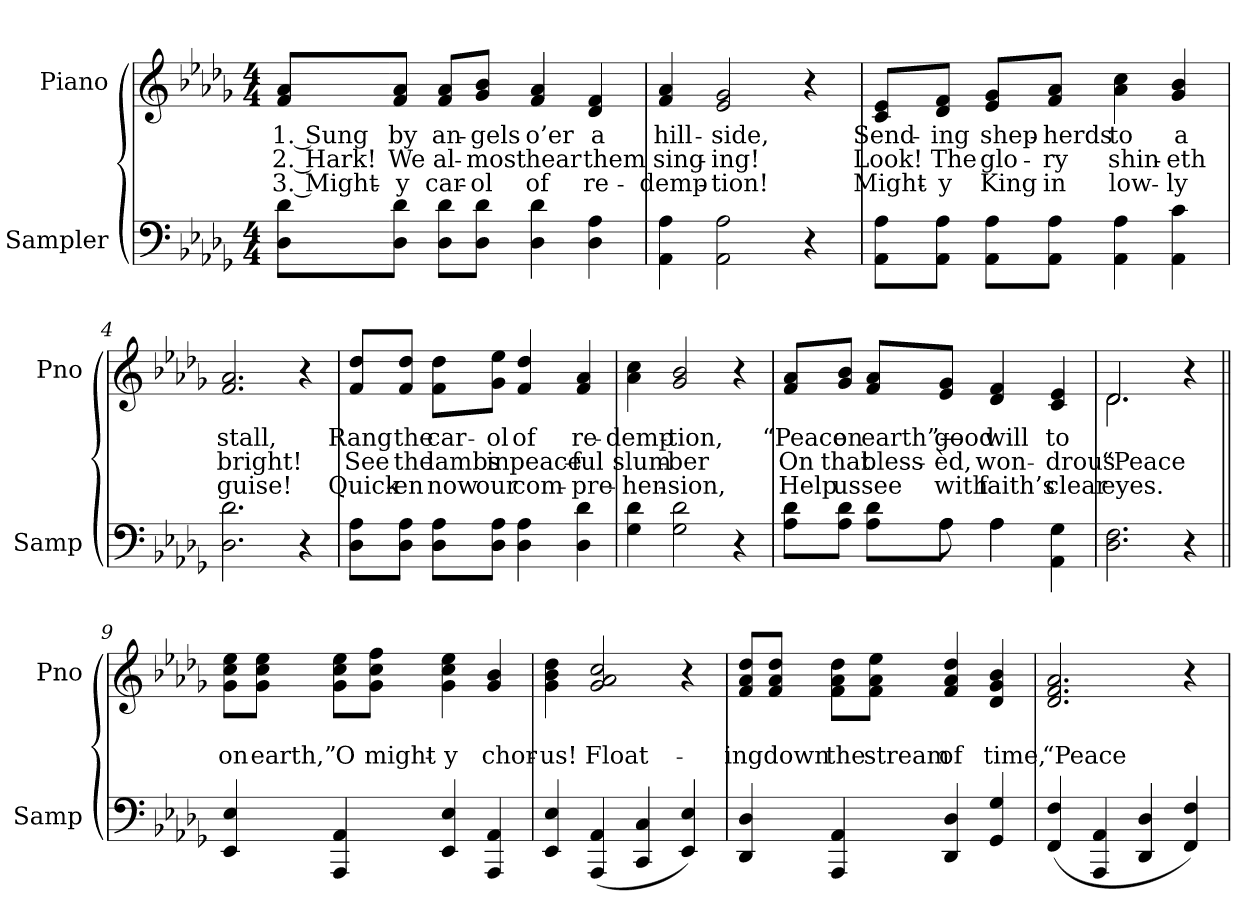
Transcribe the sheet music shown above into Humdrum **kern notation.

**kern	**kern	**text	**text	**text
*part2	*part1	*part1	*part1	*part1
*staff2	*staff1	*staff1	*staff1	*staff1
*I"Sampler	*I"Piano	*	*	*
*I'Samp	*I'Pno	*	*	*
*clefF4	*clefG2	*	*	*
*k[b-e-a-d-g-]	*k[b-e-a-d-g-]	*	*	*
*D-:	*D-:	*	*	*
*M4/4	*M4/4	*	*	*
=1	=1	=1	=1	=1
8D-\ 8d-\L	8f/ 8a-/L	1. Sung	2. Hark!	3. Might-
8D-\ 8d-\J	8f/ 8a-/J	by	We	-y
8D-\ 8d-\L	8f/ 8a-/L	an-	al-	car-
8D-\ 8d-\J	8g-/ 8b-/J	-gels	-most	-ol
4D- 4d-	4f 4a-	o’er	hear	of
4D- 4A-	4d- 4f	a	them	re-
=2	=2	=2	=2	=2
4AA- 4A-	4f 4a-	hill-	sing-	-demp-
2AA- 2A-	2e- 2g-	-side,	-ing!	-tion!
4r	4r	.	.	.
=3	=3	=3	=3	=3
8AA-\ 8A-\L	8c/ 8e-/L	Send-	Look!	Might-
8AA-\ 8A-\J	8d-/ 8f/J	-ing	The	-y
8AA-\ 8A-\L	8e-/ 8g-/L	shep-	glo-	King
8AA-\ 8A-\J	8f/ 8a-/J	-herds	-ry	in
4AA- 4A-	4a- 4cc	to	shin-	low-
4AA- 4c	4g- 4b-	a	-eth	-ly
=4	=4	=4	=4	=4
2.D- 2.d-	2.f 2.a-	stall,	bright!	guise!
4r	4r	.	.	.
=5	=5	=5	=5	=5
8D-\ 8A-\L	8f/ 8dd-/L	Rang	See	Quick-
8D-\ 8A-\J	8f/ 8dd-/J	the	the	-en
8D-\ 8A-\L	8f\ 8dd-\L	car-	lambs	now
8D-\ 8A-\J	8g-\ 8ee-\J	-ol	in	our
4D- 4A-	4f 4dd-	of	peace-	com-
4D- 4d-	4f 4a-	re-	-ful	-pre-
=6	=6	=6	=6	=6
4G- 4d-	4a- 4cc	-demp-	slum-	-hen-
2G- 2d-	2g- 2b-	-tion,	-ber	-sion,
4r	4r	.	.	.
=7	=7	=7	=7	=7
*^	*	*	*	*
8A-\ 8d-\L	4.ryy	8f/ 8a-/L	“Peace	On	Help
8A-\ 8d-\J	.	8g-/ 8b-/J	on	that	us
8A-\ 8d-\L	.	8f/ 8a-/L	earth”—	bless-	see
8A-\J	8A-	8e-/ 8g-/J	good	-èd,	with
4A-\	4A-	4d- 4f	will	won-	faith’s
4AA- 4G-	4ryy	4c 4e-	to	-drous	clear
*v	*v	*	*	*	*
=8	=8	=8	=8	=8
*	*^	*	*	*
2.D- 2.F	2.d-/	2.d-	.	“Peace	eyes.
4r	4r	4ryy	.	.	.
=9||	=9||	=9||	=9||	=9||	=9||
!	!LO:TX:t=Refrain	!	!	!	!
*	*v	*v	*	*	*
4EE- 4E-	8g-\ 8cc\ 8ee-\L	.	on	.
.	8g-\ 8cc\ 8ee-\J	.	earth,”	.
4AAA- 4AA-	8g-\ 8cc\ 8ee-\L	.	O	.
.	8g-\ 8cc\ 8ff\J	.	might-	.
4EE- 4E-	4g- 4cc 4ee-	.	-y	.
4AAA- 4AA-	4g- 4b-	.	chor-	.
=10	=10	=10	=10	=10
4EE- 4E-	4g- 4b- 4dd-	.	-us!	.
(4AAA- 4AA-	2g- 2a- 2cc	.	Float-	.
4CC 4C	.	.	.	.
4EE- 4E-)	4r	.	.	.
=11	=11	=11	=11	=11
4DD- 4D-	8f/ 8a-/ 8dd-/L	.	-ing	.
.	8f/ 8a-/ 8dd-/J	.	down	.
4AAA- 4AA-	8f\ 8a-\ 8dd-\L	.	the	.
.	8f\ 8a-\ 8ee-\J	.	stream	.
4DD- 4D-	4f 4a- 4dd-	.	of	.
4GG- 4G-	4d- 4g- 4b-	.	time,	.
=12	=12	=12	=12	=12
(4FF 4F	2.d- 2.f 2.a-	.	“Peace	.
4AAA- 4AA-	.	.	.	.
4DD- 4D-	.	.	.	.
4FF 4F)	4r	.	.	.
=	=	=	=	=
*-	*-	*-	*-	*-
